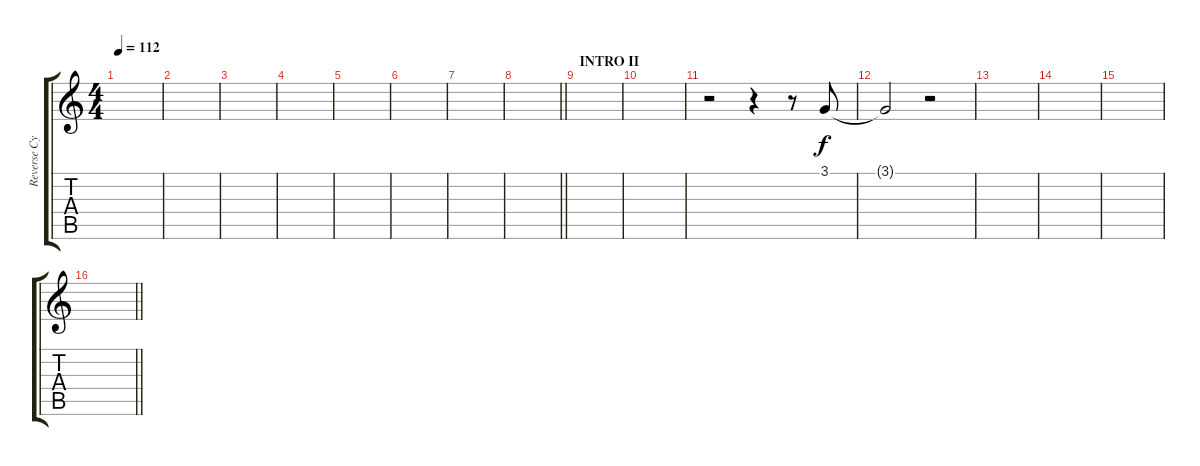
\track ("Reverse Cymbal" "Reverse Cy") {instrument reversecymbal}
\staff {score tabs}
\tuning (E4 B3 G3 D3 A2 E2) {hide}
\ts (4 4)
\tempo 112
\clef g2
\ks c
|
|
|
|
|
|
|
\barLineRight lightlight
|
\section ("" "INTRO II")
|
|
r.2 r.4 r.8 3.1.8 |
3.1{t}.2 r.2 |
|
|
|
\barLineRight lightlight
